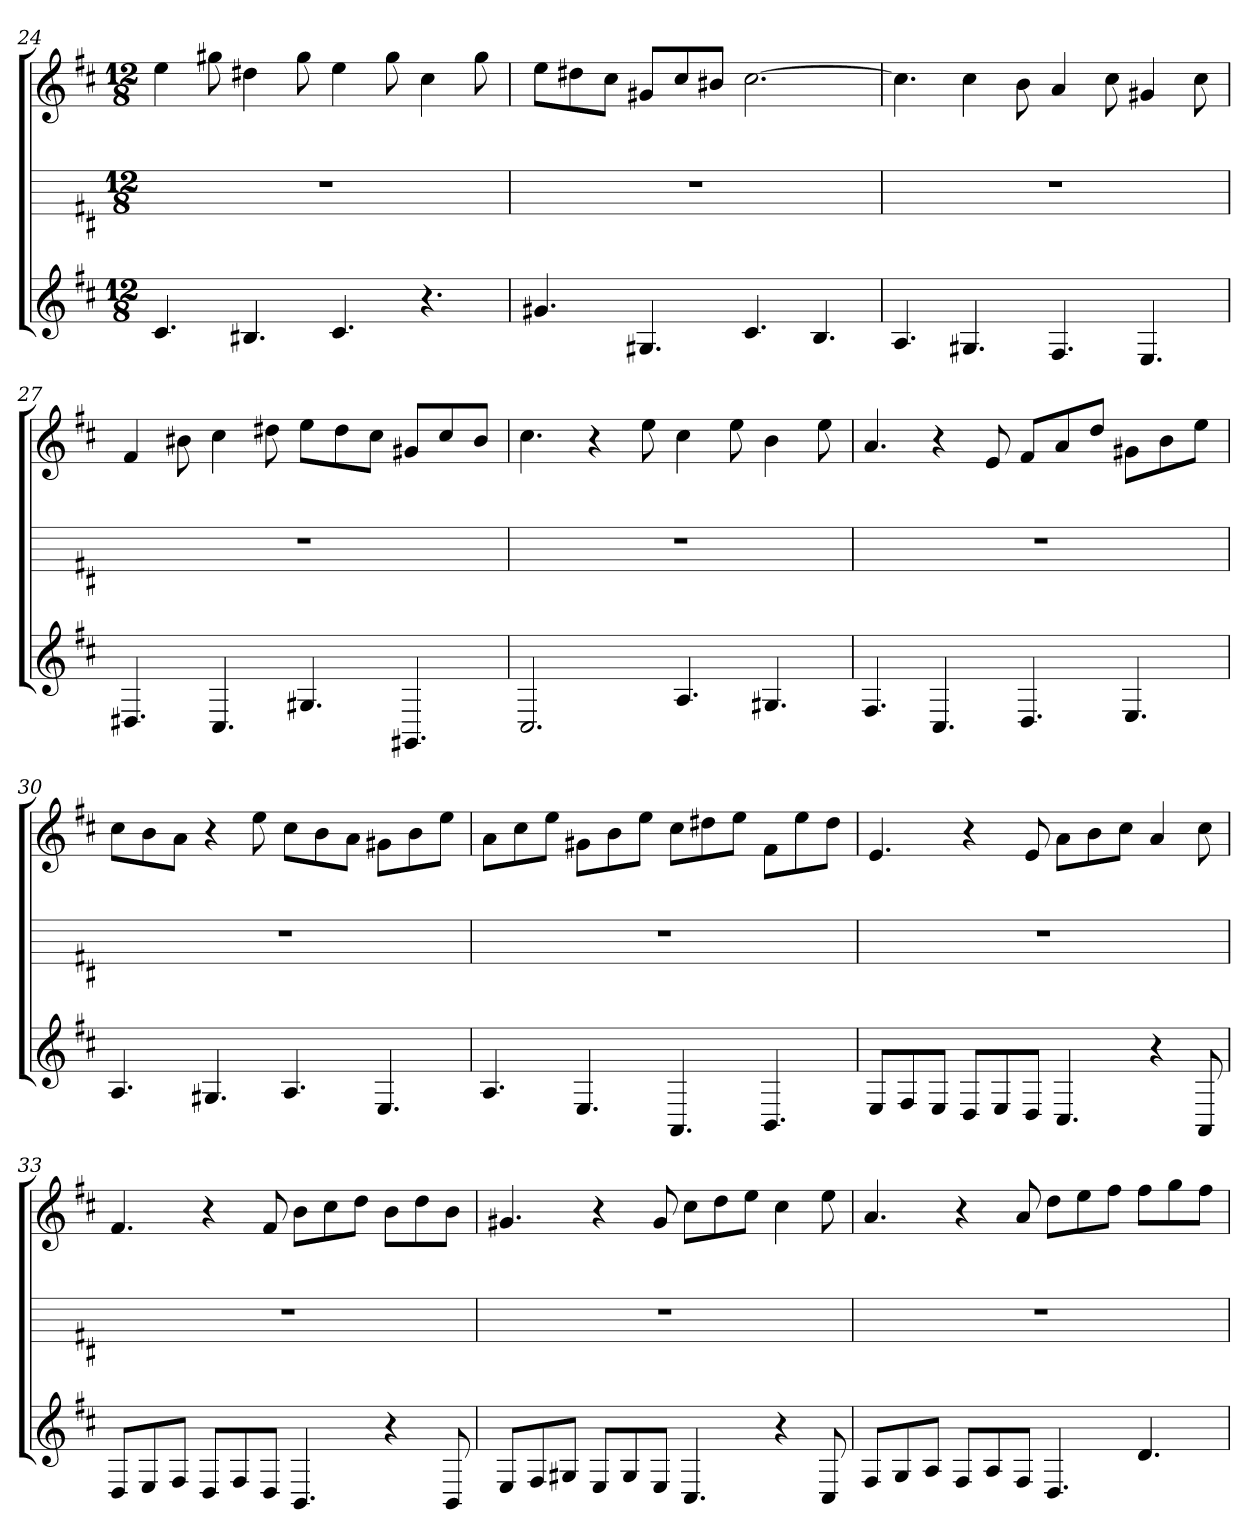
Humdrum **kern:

**kern	**kern	**kern
*part3	*part2	*part1
*staff3	*staff2	*staff1
*k[f#c#]	*k[f#c#]	*k[f#c#]
*D:	*D:	*D:
*M12/8	*M12/8	*M12/8
=24	=24	=24
4.c#	1.r	4ee
.	.	8gg#X
4.B#X	.	4dd#X
.	.	8gg#
4.c#	.	4ee
.	.	8gg#
4.r	.	4cc#
.	.	8gg#
=25	=25	=25
4.g#X	1.r	8eeL
.	.	8dd#X
.	.	8cc#J
4.G#X	.	8g#XL
.	.	8cc#
.	.	8b#XJ
4.c#	.	[2.cc#
4.B	.	.
=26	=26	=26
4.A	1.r	4.cc#]
4.G#X	.	4cc#
.	.	8b
4.F#	.	4a
.	.	8cc#
4.E	.	4g#X
.	.	8cc#
=27	=27	=27
4.D#X	1.r	4f#
.	.	8b#X
4.C#	.	4cc#
.	.	8dd#X
4.G#X	.	8eeL
.	.	8dd#
.	.	8cc#J
4.GG#X	.	8g#XL
.	.	8cc#
.	.	8b#J
=28	=28	=28
2.C#	1.r	4.cc#
.	.	4r
.	.	8ee
4.A	.	4cc#
.	.	8ee
4.G#X	.	4b
.	.	8ee
=29	=29	=29
4.F#	1.r	4.a
4.C#	.	4r
.	.	8e
4.D	.	8f#L
.	.	8a
.	.	8ddJ
4.E	.	8g#XL
.	.	8b
.	.	8eeJ
=30	=30	=30
4.A	1.r	8cc#L
.	.	8b
.	.	8aJ
4.G#X	.	4r
.	.	8ee
4.A	.	8cc#L
.	.	8b
.	.	8aJ
4.E	.	8g#XL
.	.	8b
.	.	8eeJ
=31	=31	=31
4.A	1.r	8aL
.	.	8cc#
.	.	8eeJ
4.E	.	8g#XL
.	.	8b
.	.	8eeJ
4.AA	.	8cc#L
.	.	8dd#X
.	.	8eeJ
4.BB	.	8f#L
.	.	8ee
.	.	8dd#J
=32	=32	=32
8EL	1.r	4.e
8F#	.	.
8EJ	.	.
8DL	.	4r
8E	.	.
8DJ	.	8e
4.C#	.	8aL
.	.	8b
.	.	8cc#J
4r	.	4a
8AA	.	8cc#
=33	=33	=33
8DL	1.r	4.f#
8E	.	.
8F#J	.	.
8DL	.	4r
8F#	.	.
8DJ	.	8f#
4.BB	.	8bL
.	.	8cc#
.	.	8ddJ
4r	.	8bL
.	.	8dd
8BB	.	8bJ
=34	=34	=34
8EL	1.r	4.g#X
8F#	.	.
8G#XJ	.	.
8EL	.	4r
8G#	.	.
8EJ	.	8g#
4.C#	.	8cc#L
.	.	8dd
.	.	8eeJ
4r	.	4cc#
8C#	.	8ee
=35	=35	=35
8F#L	1.r	4.a
8G	.	.
8AJ	.	.
8F#L	.	4r
8A	.	.
8F#J	.	8a
4.D	.	8ddL
.	.	8ee
.	.	8ff#J
4.d	.	8ff#L
.	.	8gg
.	.	8ff#J
=	=	=
*-	*-	*-
